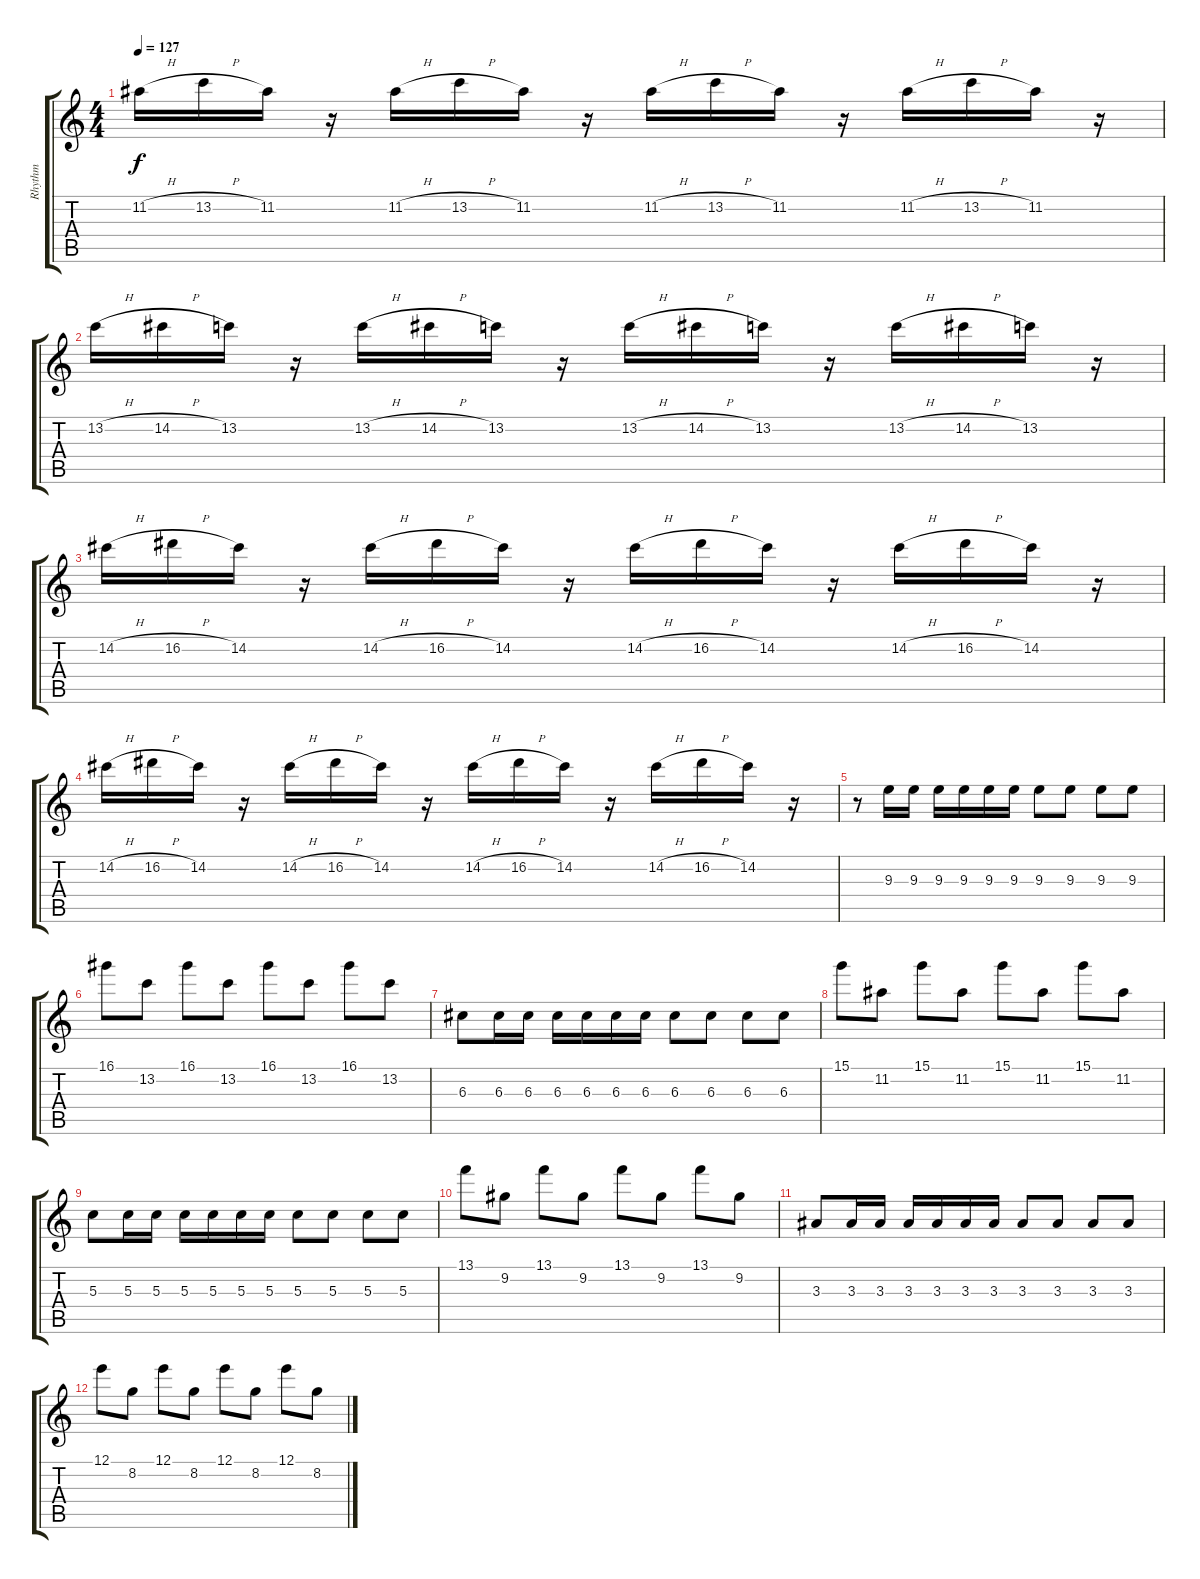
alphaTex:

\track ("Rhythm" "Rhythm") {instrument distortionguitar}
\staff {score tabs}
\tuning (E4 B3 G3 D3 A2 E2) {hide}
\ts (4 4)
\tempo 127
\clef g2
\ks c
11.2{h}.16{dy f} 13.2{h}.16 11.2.16 r.16 11.2{h}.16 13.2{h}.16 11.2.16 r.16 11.2{h}.16 13.2{h}.16 11.2.16 r.16 11.2{h}.16 13.2{h}.16 11.2.16 r.16 |
13.2{h}.16 14.2{h}.16 13.2.16 r.16 13.2{h}.16 14.2{h}.16 13.2.16 r.16 13.2{h}.16 14.2{h}.16 13.2.16 r.16 13.2{h}.16 14.2{h}.16 13.2.16 r.16 |
14.2{h}.16 16.2{h}.16 14.2.16 r.16 14.2{h}.16 16.2{h}.16 14.2.16 r.16 14.2{h}.16 16.2{h}.16 14.2.16 r.16 14.2{h}.16 16.2{h}.16 14.2.16 r.16 |
14.2{h}.16 16.2{h}.16 14.2.16 r.16 14.2{h}.16 16.2{h}.16 14.2.16 r.16 14.2{h}.16 16.2{h}.16 14.2.16 r.16 14.2{h}.16 16.2{h}.16 14.2.16 r.16 |
r.8 9.3.16 9.3.16 9.3.16 9.3.16 9.3.16 9.3.16 9.3.8 9.3.8 9.3.8 9.3.8 |
16.1.8 13.2.8 16.1.8 13.2.8 16.1.8 13.2.8 16.1.8 13.2.8 |
6.3.8 6.3.16 6.3.16 6.3.16 6.3.16 6.3.16 6.3.16 6.3.8 6.3.8 6.3.8 6.3.8 |
15.1.8 11.2.8 15.1.8 11.2.8 15.1.8 11.2.8 15.1.8 11.2.8 |
5.3.8 5.3.16 5.3.16 5.3.16 5.3.16 5.3.16 5.3.16 5.3.8 5.3.8 5.3.8 5.3.8 |
13.1.8 9.2.8 13.1.8 9.2.8 13.1.8 9.2.8 13.1.8 9.2.8 |
3.3.8 3.3.16 3.3.16 3.3.16 3.3.16 3.3.16 3.3.16 3.3.8 3.3.8 3.3.8 3.3.8 |
12.1.8 8.2.8 12.1.8 8.2.8 12.1.8 8.2.8 12.1.8 8.2.8
